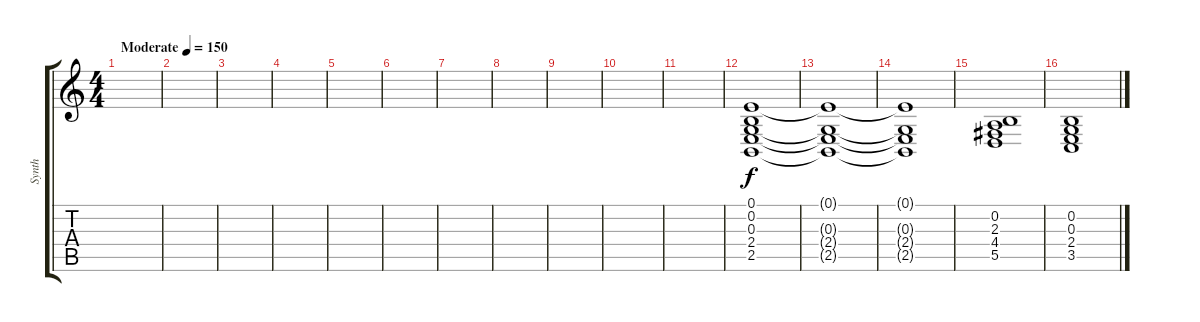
\track ("Synth" "Synth") {instrument synthstrings1}
\staff {score tabs}
\tuning (E4 B3 G3 D3 A2 E2) {hide}
\ts (4 4)
\tempo (150 "Moderate")
\clef g2
\ks c
|
|
|
|
|
|
|
|
|
|
|
(0.1 0.2 0.3 2.4 2.5).1 |
(0.1{t} 0.3{t} 2.4{t} 2.5{t}).1 |
(0.1{t} 0.3{t} 2.4{t} 2.5{t}).1 |
(0.2 2.3 4.4 5.5).1 |
(0.2 0.3 2.4 3.5).1
